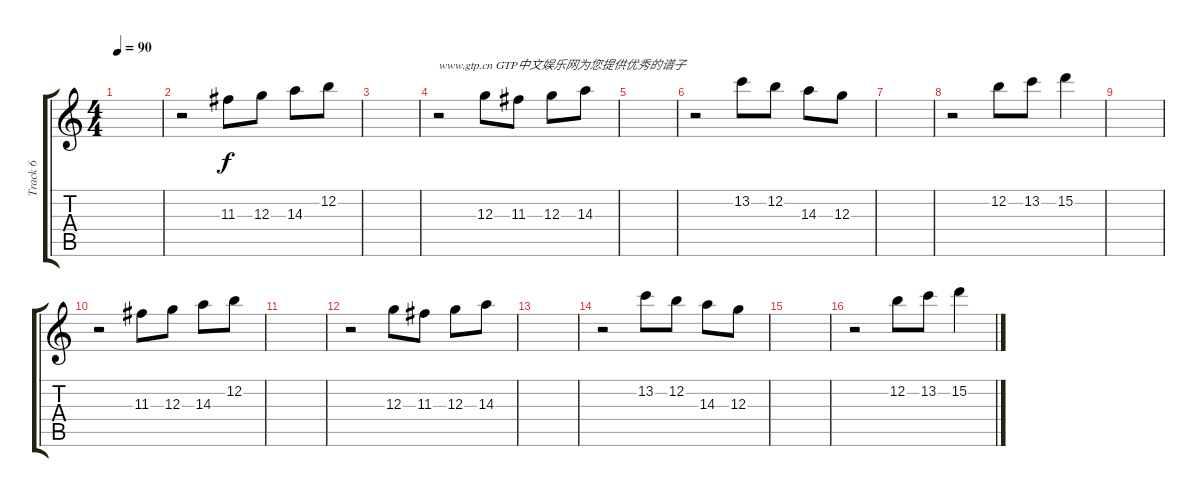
\track ("Track 6" "Track 6") {instrument electricguitarclean}
\staff {score tabs}
\tuning (E4 B3 G3 D3 A2 E2) {hide}
\ts (4 4)
\tempo 90
\clef g2
\ks c
|
r.2 11.3.8 12.3.8 14.3.8 12.2.8 |
|
r.2{txt "www.gtp.cn GTP中文娱乐网为您提供优秀的谱子"} 12.3.8 11.3.8 12.3.8 14.3.8 |
|
r.2 13.2.8 12.2.8 14.3.8 12.3.8 |
|
r.2 12.2.8 13.2.8 15.2.4 |
|
r.2 11.3.8 12.3.8 14.3.8 12.2.8 |
|
r.2 12.3.8 11.3.8 12.3.8 14.3.8 |
|
r.2 13.2.8 12.2.8 14.3.8 12.3.8 |
|
r.2 12.2.8 13.2.8 15.2.4
